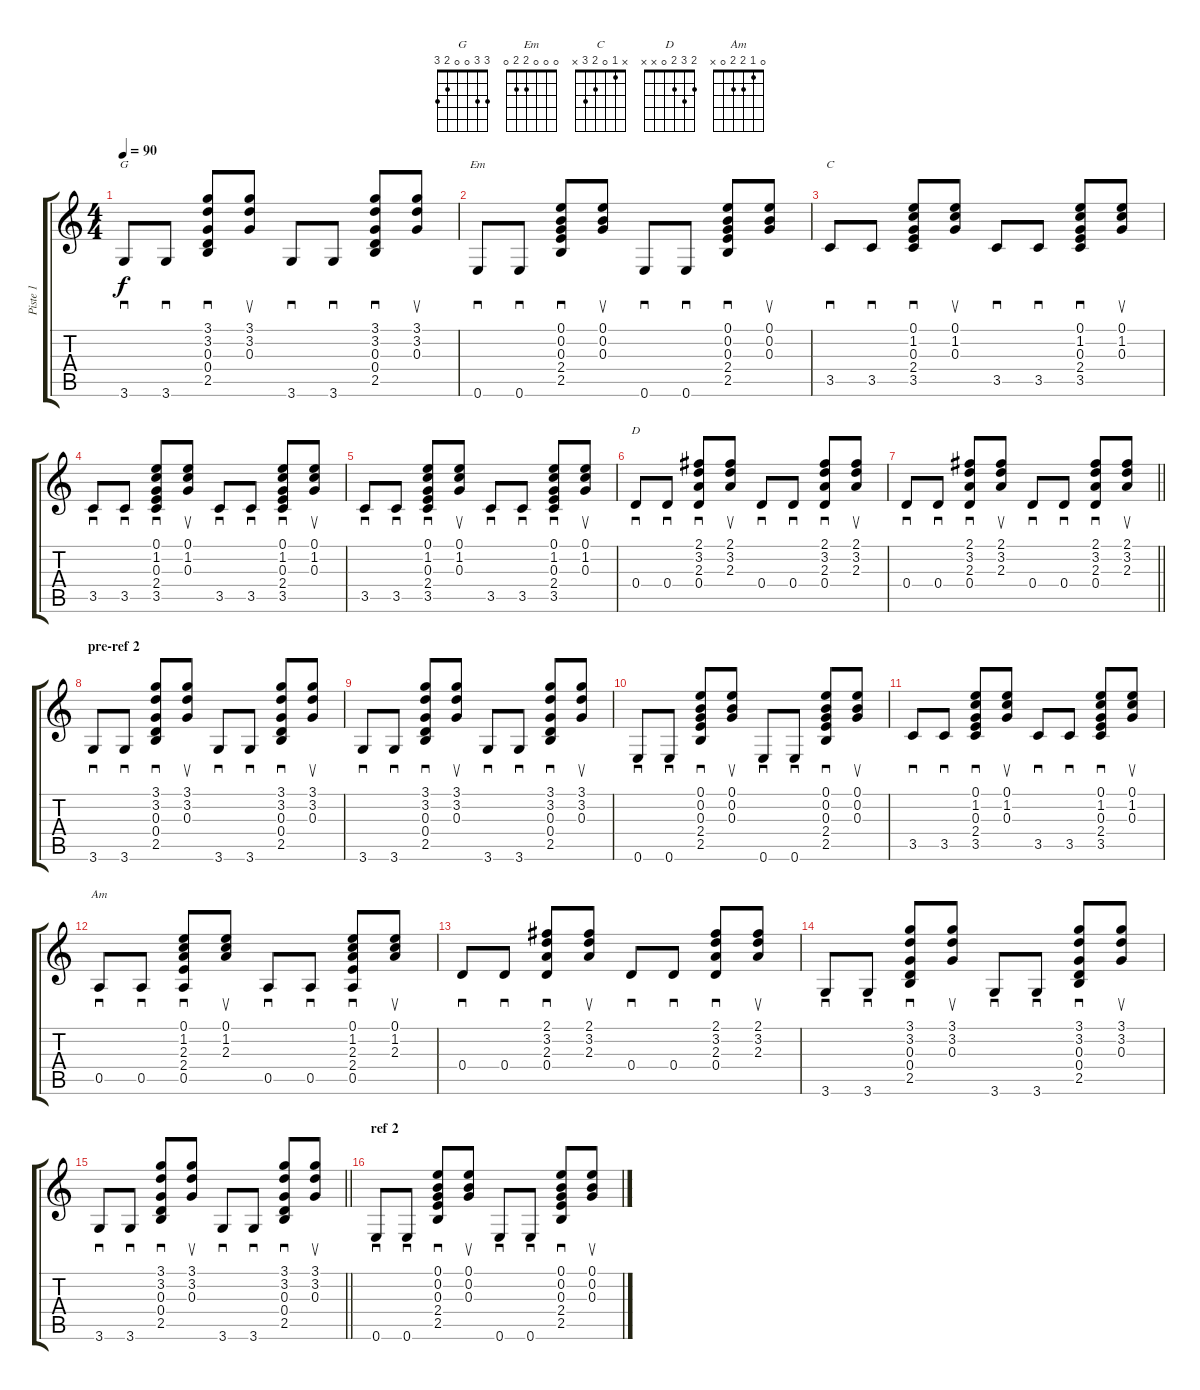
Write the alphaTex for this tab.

\track ("Piste 1" "Piste 1") {instrument acousticguitarsteel}
\staff {score tabs}
\tuning (E4 B3 G3 D3 A2 E2) {hide}
\chord ("G" 3 3 0 0 2 3)
\chord ("Em" 0 0 0 2 2 0)
\chord ("C" x 1 0 2 3 x)
\chord ("D" 2 3 2 0 x x)
\chord ("Am" 0 1 2 2 0 x)
\ts (4 4)
\tempo 90
\clef g2
\ks c
3.6.8{sd ch "G" dy f} 3.6.8{sd} (3.1 3.2 0.3 0.4 2.5).8{sd} (3.1 3.2 0.3).8{su} 3.6.8{sd} 3.6.8{sd} (3.1 3.2 0.3 0.4 2.5).8{sd} (3.1 3.2 0.3).8{su} |
0.6.8{sd ch "Em"} 0.6.8{sd} (0.1 0.2 0.3 2.4 2.5).8{sd} (0.1 0.2 0.3).8{su} 0.6.8{sd} 0.6.8{sd} (0.1 0.2 0.3 2.4 2.5).8{sd} (0.1 0.2 0.3).8{su} |
3.5.8{sd ch "C"} 3.5.8{sd} (0.1 1.2 0.3 2.4 3.5).8{sd} (0.1 1.2 0.3).8{su} 3.5.8{sd} 3.5.8{sd} (0.1 1.2 0.3 2.4 3.5).8{sd} (0.1 1.2 0.3).8{su} |
3.5.8{sd} 3.5.8{sd} (0.1 1.2 0.3 2.4 3.5).8{sd} (0.1 1.2 0.3).8{su} 3.5.8{sd} 3.5.8{sd} (0.1 1.2 0.3 2.4 3.5).8{sd} (0.1 1.2 0.3).8{su} |
3.5.8{sd} 3.5.8{sd} (0.1 1.2 0.3 2.4 3.5).8{sd} (0.1 1.2 0.3).8{su} 3.5.8{sd} 3.5.8{sd} (0.1 1.2 0.3 2.4 3.5).8{sd} (0.1 1.2 0.3).8{su} |
0.4.8{sd ch "D"} 0.4.8{sd} (2.1 3.2 2.3 0.4).8{sd} (2.1 3.2 2.3).8{su} 0.4.8{sd} 0.4.8{sd} (2.1 3.2 2.3 0.4).8{sd} (2.1 3.2 2.3).8{su} |
\barLineRight lightlight
0.4.8{sd} 0.4.8{sd} (2.1 3.2 2.3 0.4).8{sd} (2.1 3.2 2.3).8{su} 0.4.8{sd} 0.4.8{sd} (2.1 3.2 2.3 0.4).8{sd} (2.1 3.2 2.3).8{su} |
\section ("" "pre-ref 2")
3.6.8{sd} 3.6.8{sd} (3.1 3.2 0.3 0.4 2.5).8{sd} (3.1 3.2 0.3).8{su} 3.6.8{sd} 3.6.8{sd} (3.1 3.2 0.3 0.4 2.5).8{sd} (3.1 3.2 0.3).8{su} |
3.6.8{sd} 3.6.8{sd} (3.1 3.2 0.3 0.4 2.5).8{sd} (3.1 3.2 0.3).8{su} 3.6.8{sd} 3.6.8{sd} (3.1 3.2 0.3 0.4 2.5).8{sd} (3.1 3.2 0.3).8{su} |
0.6.8{sd} 0.6.8{sd} (0.1 0.2 0.3 2.4 2.5).8{sd} (0.1 0.2 0.3).8{su} 0.6.8{sd} 0.6.8{sd} (0.1 0.2 0.3 2.4 2.5).8{sd} (0.1 0.2 0.3).8{su} |
3.5.8{sd} 3.5.8{sd} (0.1 1.2 0.3 2.4 3.5).8{sd} (0.1 1.2 0.3).8{su} 3.5.8{sd} 3.5.8{sd} (0.1 1.2 0.3 2.4 3.5).8{sd} (0.1 1.2 0.3).8{su} |
0.5.8{sd ch "Am"} 0.5.8{sd} (0.1 1.2 2.3 2.4 0.5).8{sd} (0.1 1.2 2.3).8{su} 0.5.8{sd} 0.5.8{sd} (0.1 1.2 2.3 2.4 0.5).8{sd} (0.1 1.2 2.3).8{su} |
0.4.8{sd} 0.4.8{sd} (2.1 3.2 2.3 0.4).8{sd} (2.1 3.2 2.3).8{su} 0.4.8{sd} 0.4.8{sd} (2.1 3.2 2.3 0.4).8{sd} (2.1 3.2 2.3).8{su} |
3.6.8{sd} 3.6.8{sd} (3.1 3.2 0.3 0.4 2.5).8{sd} (3.1 3.2 0.3).8{su} 3.6.8{sd} 3.6.8{sd} (3.1 3.2 0.3 0.4 2.5).8{sd} (3.1 3.2 0.3).8{su} |
\barLineRight lightlight
3.6.8{sd} 3.6.8{sd} (3.1 3.2 0.3 0.4 2.5).8{sd} (3.1 3.2 0.3).8{su} 3.6.8{sd} 3.6.8{sd} (3.1 3.2 0.3 0.4 2.5).8{sd} (3.1 3.2 0.3).8{su} |
\section ("" "ref 2")
0.6.8{sd} 0.6.8{sd} (0.1 0.2 0.3 2.4 2.5).8{sd} (0.1 0.2 0.3).8{su} 0.6.8{sd} 0.6.8{sd} (0.1 0.2 0.3 2.4 2.5).8{sd} (0.1 0.2 0.3).8{su}
